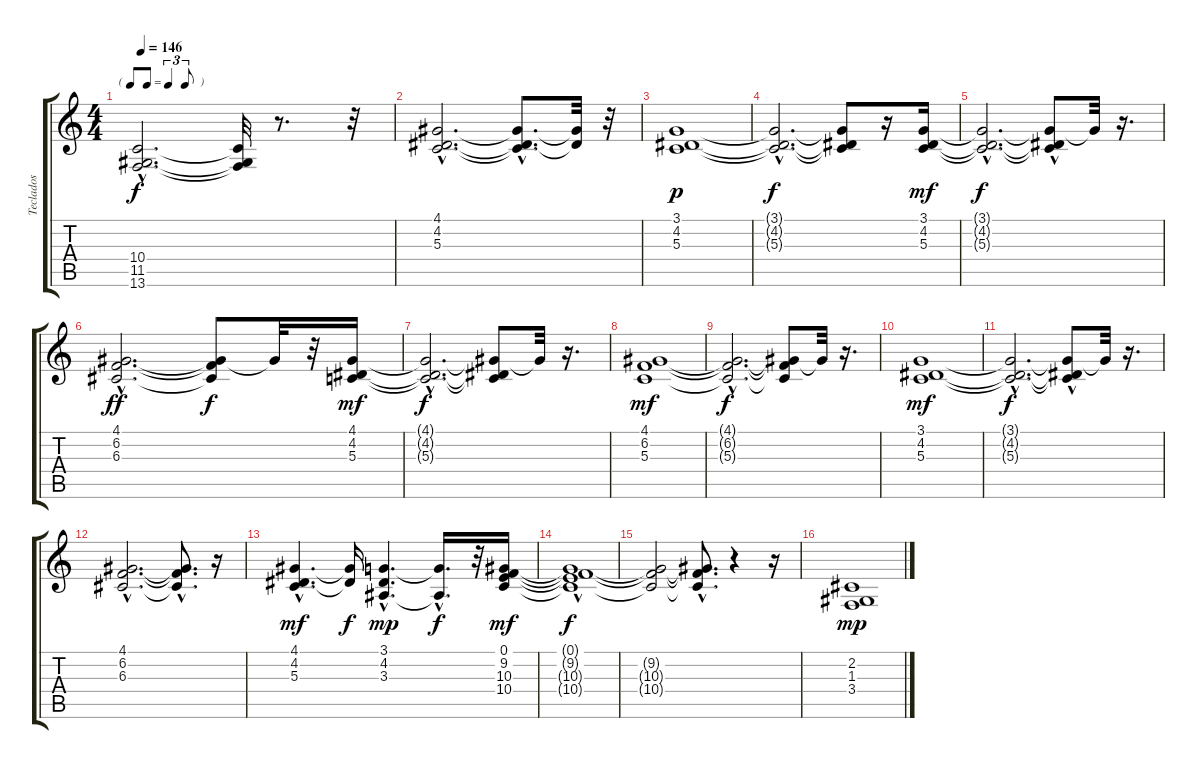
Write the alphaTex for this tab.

\track ("Teclados" "Teclados") {instrument pad2warm}
\staff {score tabs}
\tuning (E4 B3 G3 D3 A2 E2) {hide}
\ts (4 4)
\tf triplet8th
\tempo 146
\clef g2
\ks c
(10.4{hac t} 11.5{hac t} 13.6{hac t}).2{d dy f} (10.4{t} 11.5{t} 13.6{t}).32 r.8{d} r.32 |
(4.1{hac} 4.2{hac} 5.3{hac}).2{d} (4.1{hac t} 4.2{hac t} 5.3{hac t}).8{d} (4.1{t} 4.2{t}).32 r.32 |
(3.1 4.2 5.3).1{dy p} |
(3.1{hac t} 4.2{hac t} 5.3{hac t}).2{d dy f} (3.1{t} 4.2{t} 5.3{t}).8 r.16 (3.1 4.2 5.3).16{dy mf} |
(3.1{hac t} 4.2{hac t} 5.3{hac t}).2{d dy f} (3.1{t} 4.2{hac t} 5.3{hac t}).8 3.1{t}.32 r.16{d} |
(4.1{hac} 6.2{hac} 6.3{hac}).2{d dy ff} (4.1{t} 6.2{t} 6.3{t}).8{dy f} 4.1{t}.32 r.32 (4.1 4.2 5.3).16{dy mf} |
(4.1{hac t} 4.2{hac t} 5.3{hac t}).2{d dy f} (4.1{t} 4.2{t} 5.3{t}).8 4.1{t}.32 r.16{d} |
(4.1 6.2 5.3).1{dy mf} |
(4.1{hac t} 6.2{hac t} 5.3{hac t}).2{d dy f} (4.1{t} 6.2{t} 5.3{t}).8 4.1{t}.32 r.16{d} |
(3.1 4.2 5.3).1{dy mf} |
(3.1{hac t} 4.2{hac t} 5.3{hac t}).2{d dy f} (3.1{t} 4.2{t} 5.3{hac t}).8 3.1{t}.32 r.16{d} |
(4.1{hac} 6.2{hac} 6.3{hac}).2{d} (4.1{hac t} 6.2{hac t} 6.3{t}).8{d} r.16 |
(4.1{hac} 4.2{hac} 5.3{hac}).4{d dy mf} (4.1{t} 4.2{t}).16{dy f} (3.1{hac} 4.2 3.3{hac}).4{d dy mp} (3.1{hac t} 3.3{t}).16{d dy f} r.32 (0.1 9.2 10.3 10.4).16{dy mf} |
(0.1{hac t} 9.2{t} 10.3{t} 10.4{t}).1{dy f} |
(9.2{t} 10.3{t} 10.4{t}).2 (9.2{hac t} 10.3{hac t} 10.4{hac t}).8{d} r.4 r.16 |
(2.2 1.3 3.4).1{dy mp}
